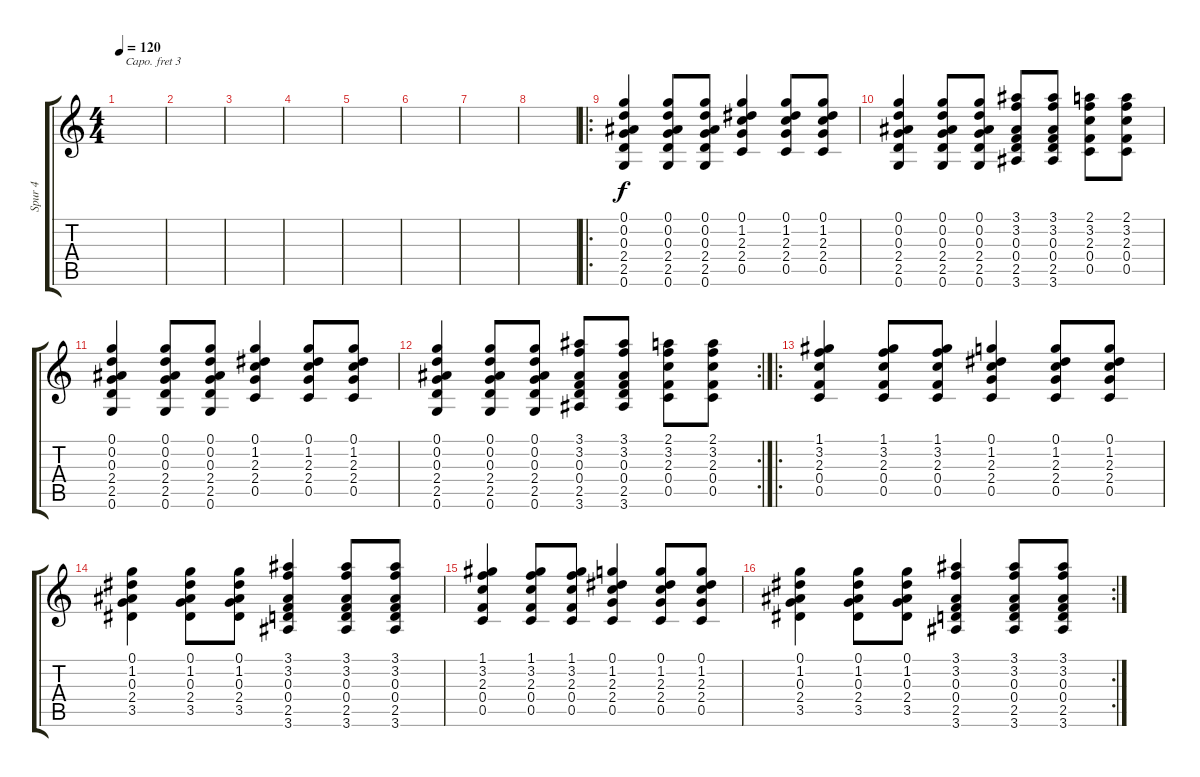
\track ("Spur 4" "Spur 4") {instrument acousticguitarnylon}
\staff {score tabs}
\capo 3
\tuning (E4 B3 G3 D3 A2 E2) {hide}
\ts (4 4)
\tempo 120
\clef g2
\ks c
|
|
|
|
|
|
|
|
\ro
(0.1 0.2 0.3 2.4 2.5 0.6).4 (0.1 0.2 0.3 2.4 2.5 0.6).8 (0.1 0.2 0.3 2.4 2.5 0.6).8 (0.1 1.2 2.3 2.4 0.5).4 (0.1 1.2 2.3 2.4 0.5).8 (0.1 1.2 2.3 2.4 0.5).8 |
(0.1 0.2 0.3 2.4 2.5 0.6).4 (0.1 0.2 0.3 2.4 2.5 0.6).8 (0.1 0.2 0.3 2.4 2.5 0.6).8 (3.1 3.2 0.3 0.4 2.5 3.6).8 (3.1 3.2 0.3 0.4 2.5 3.6).8 (2.1 3.2 2.3 0.4 0.5).8 (2.1 3.2 2.3 0.4 0.5).8 |
(0.1 0.2 0.3 2.4 2.5 0.6).4 (0.1 0.2 0.3 2.4 2.5 0.6).8 (0.1 0.2 0.3 2.4 2.5 0.6).8 (0.1 1.2 2.3 2.4 0.5).4 (0.1 1.2 2.3 2.4 0.5).8 (0.1 1.2 2.3 2.4 0.5).8 |
\rc 2
(0.1 0.2 0.3 2.4 2.5 0.6).4 (0.1 0.2 0.3 2.4 2.5 0.6).8 (0.1 0.2 0.3 2.4 2.5 0.6).8 (3.1 3.2 0.3 0.4 2.5 3.6).8 (3.1 3.2 0.3 0.4 2.5 3.6).8 (2.1 3.2 2.3 0.4 0.5).8 (2.1 3.2 2.3 0.4 0.5).8 |
\ro
(1.1 3.2 2.3 0.4 0.5).4 (1.1 3.2 2.3 0.4 0.5).8 (1.1 3.2 2.3 0.4 0.5).8 (0.1 1.2 2.3 2.4 0.5).4 (0.1 1.2 2.3 2.4 0.5).8 (0.1 1.2 2.3 2.4 0.5).8 |
(0.1 1.2 0.3 2.4 3.5).4 (0.1 1.2 0.3 2.4 3.5).8 (0.1 1.2 0.3 2.4 3.5).8 (3.1 3.2 0.3 0.4 2.5 3.6).4 (3.1 3.2 0.3 0.4 2.5 3.6).8 (3.1 3.2 0.3 0.4 2.5 3.6).8 |
(1.1 3.2 2.3 0.4 0.5).4 (1.1 3.2 2.3 0.4 0.5).8 (1.1 3.2 2.3 0.4 0.5).8 (0.1 1.2 2.3 2.4 0.5).4 (0.1 1.2 2.3 2.4 0.5).8 (0.1 1.2 2.3 2.4 0.5).8 |
\rc 2
(0.1 1.2 0.3 2.4 3.5).4 (0.1 1.2 0.3 2.4 3.5).8 (0.1 1.2 0.3 2.4 3.5).8 (3.1 3.2 0.3 0.4 2.5 3.6).4 (3.1 3.2 0.3 0.4 2.5 3.6).8 (3.1 3.2 0.3 0.4 2.5 3.6).8
